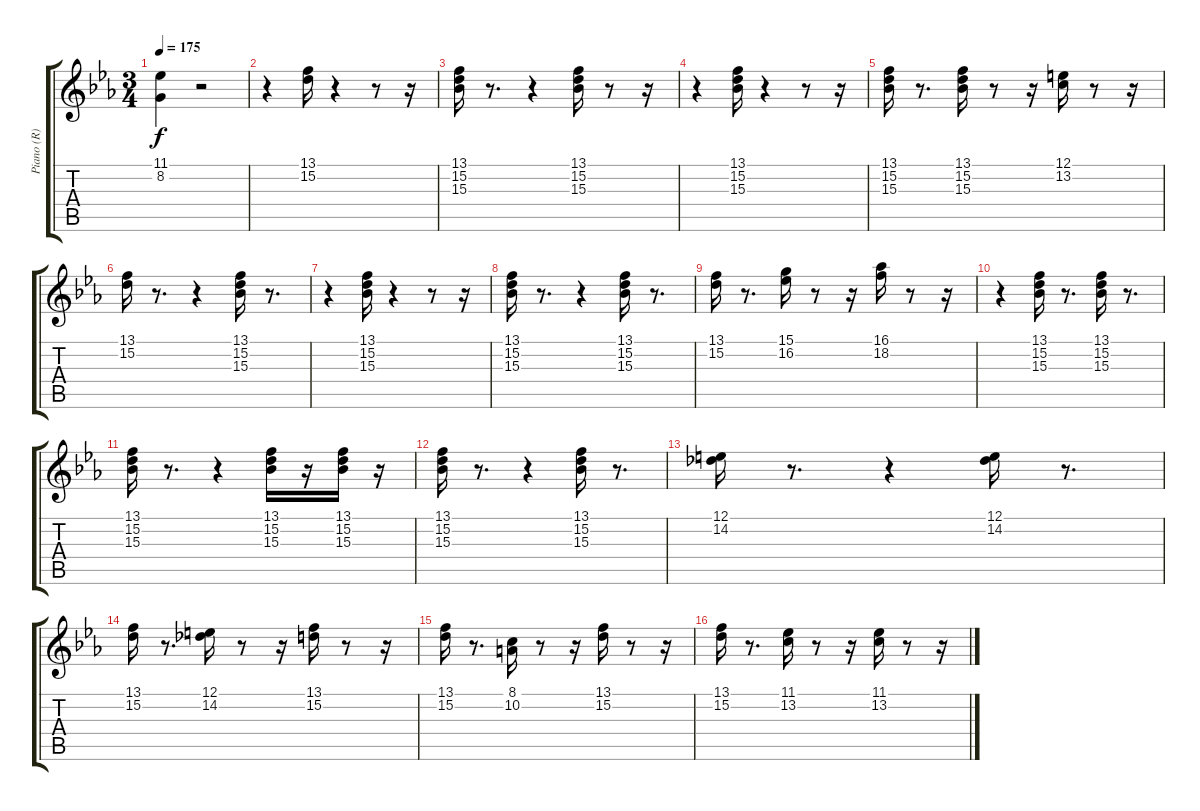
\track ("Piano (R)" "Piano (R)") {instrument brightacousticpiano}
\staff {score tabs}
\tuning (E4 B3 G3 D3 A2 E2) {hide}
\ts (3 4)
\tempo 175
\clef g2
\ks eb
(11.1 8.2).4{dy f} r.2 |
r.4 (13.1 15.2).16 r.4 r.8 r.16 |
(13.1 15.2 15.3).16 r.8{d} r.4 (13.1 15.2 15.3).16 r.8 r.16 |
r.4 (13.1 15.2 15.3).16 r.4 r.8 r.16 |
(13.1 15.2 15.3).16 r.8{d} (13.1 15.2 15.3).16 r.8 r.16 (12.1 13.2).16 r.8 r.16 |
(13.1 15.2).16 r.8{d} r.4 (13.1 15.2 15.3).16 r.8{d} |
r.4 (13.1 15.2 15.3).16 r.4 r.8 r.16 |
(13.1 15.2 15.3).16 r.8{d} r.4 (13.1 15.2 15.3).16 r.8{d} |
(13.1 15.2).16 r.8{d} (15.1 16.2).16 r.8 r.16 (16.1 18.2).16 r.8 r.16 |
r.4 (13.1 15.2 15.3).16 r.8{d} (13.1 15.2 15.3).16 r.8{d} |
(13.1 15.2 15.3).16 r.8{d} r.4 (13.1 15.2 15.3).16 r.16 (13.1 15.2 15.3).16 r.16 |
(13.1 15.2 15.3).16 r.8{d} r.4 (13.1 15.2 15.3).16 r.8{d} |
(12.1 14.2).16 r.8{d} r.4 (12.1 14.2).16 r.8{d} |
(13.1 15.2).16 r.8{d} (12.1 14.2).16 r.8 r.16 (13.1 15.2).16 r.8 r.16 |
(13.1 15.2).16 r.8{d} (8.1 10.2).16 r.8 r.16 (13.1 15.2).16 r.8 r.16 |
(13.1 15.2).16 r.8{d} (11.1 13.2).16 r.8 r.16 (11.1 13.2).16 r.8 r.16
